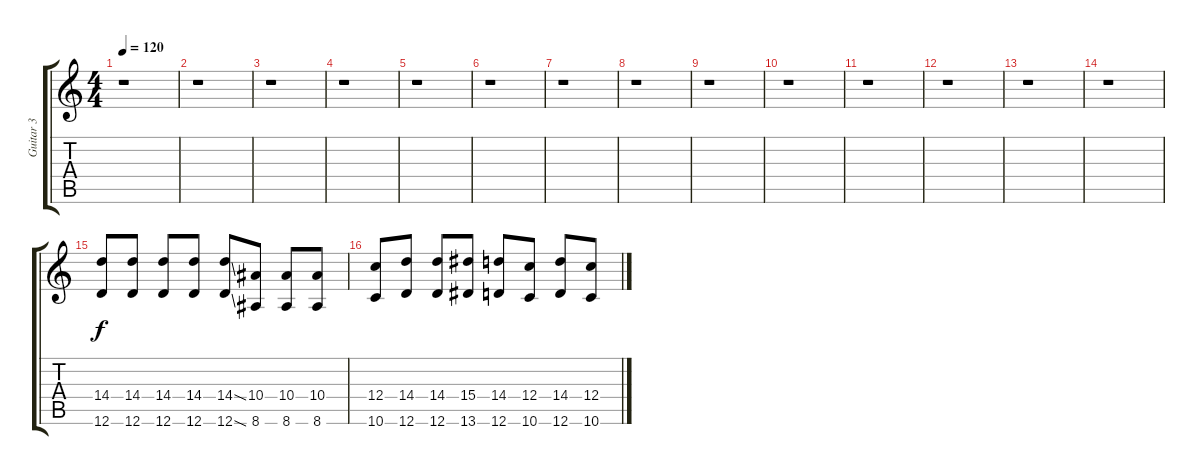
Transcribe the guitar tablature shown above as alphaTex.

\track ("Guitar 3" "Guitar 3") {instrument distortionguitar}
\staff {score tabs}
\tuning (D4 A3 F3 C3 G2 D2) {hide}
\ts (4 4)
\tempo 120
\clef g2
\ks c
r.1{dy f} |
r.1 |
r.1 |
r.1 |
r.1 |
r.1 |
r.1 |
r.1 |
r.1 |
r.1 |
r.1 |
r.1 |
r.1 |
r.1 |
(14.4 12.6).8 (14.4 12.6).8 (14.4 12.6).8 (14.4 12.6).8 (14.4{ss} 12.6{ss}).8 (10.4 8.6).8 (10.4 8.6).8 (10.4 8.6).8 |
(12.4 10.6).8 (14.4 12.6).8 (14.4 12.6).8 (15.4 13.6).8 (14.4 12.6).8 (12.4 10.6).8 (14.4 12.6).8 (12.4 10.6).8
